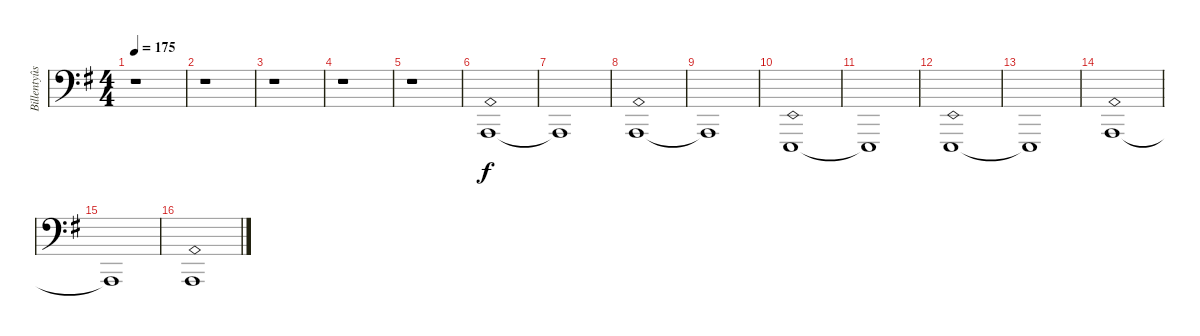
\track ("Billentyûs 2 (Jon Lord)" "Billentyûs") {instrument electricgrandpiano}
\staff {score}
\tuning (C3 G2 D2 A1 E1 B0) {hide}
\ts (4 4)
\tempo 175
\clef f4
\ks g
r.1{dy f} |
r.1 |
r.1 |
r.1 |
r.1 |
0.4{ph 12}.1{instrument electricgrandpiano} |
0.4{t}.1 |
0.4{ph 12}.1 |
0.4{t}.1 |
0.5{ph 12}.1 |
0.5{t}.1 |
0.5{ph 12}.1 |
0.5{t}.1 |
0.4{ph 12}.1 |
0.4{t}.1 |
0.4{ph 12}.1
